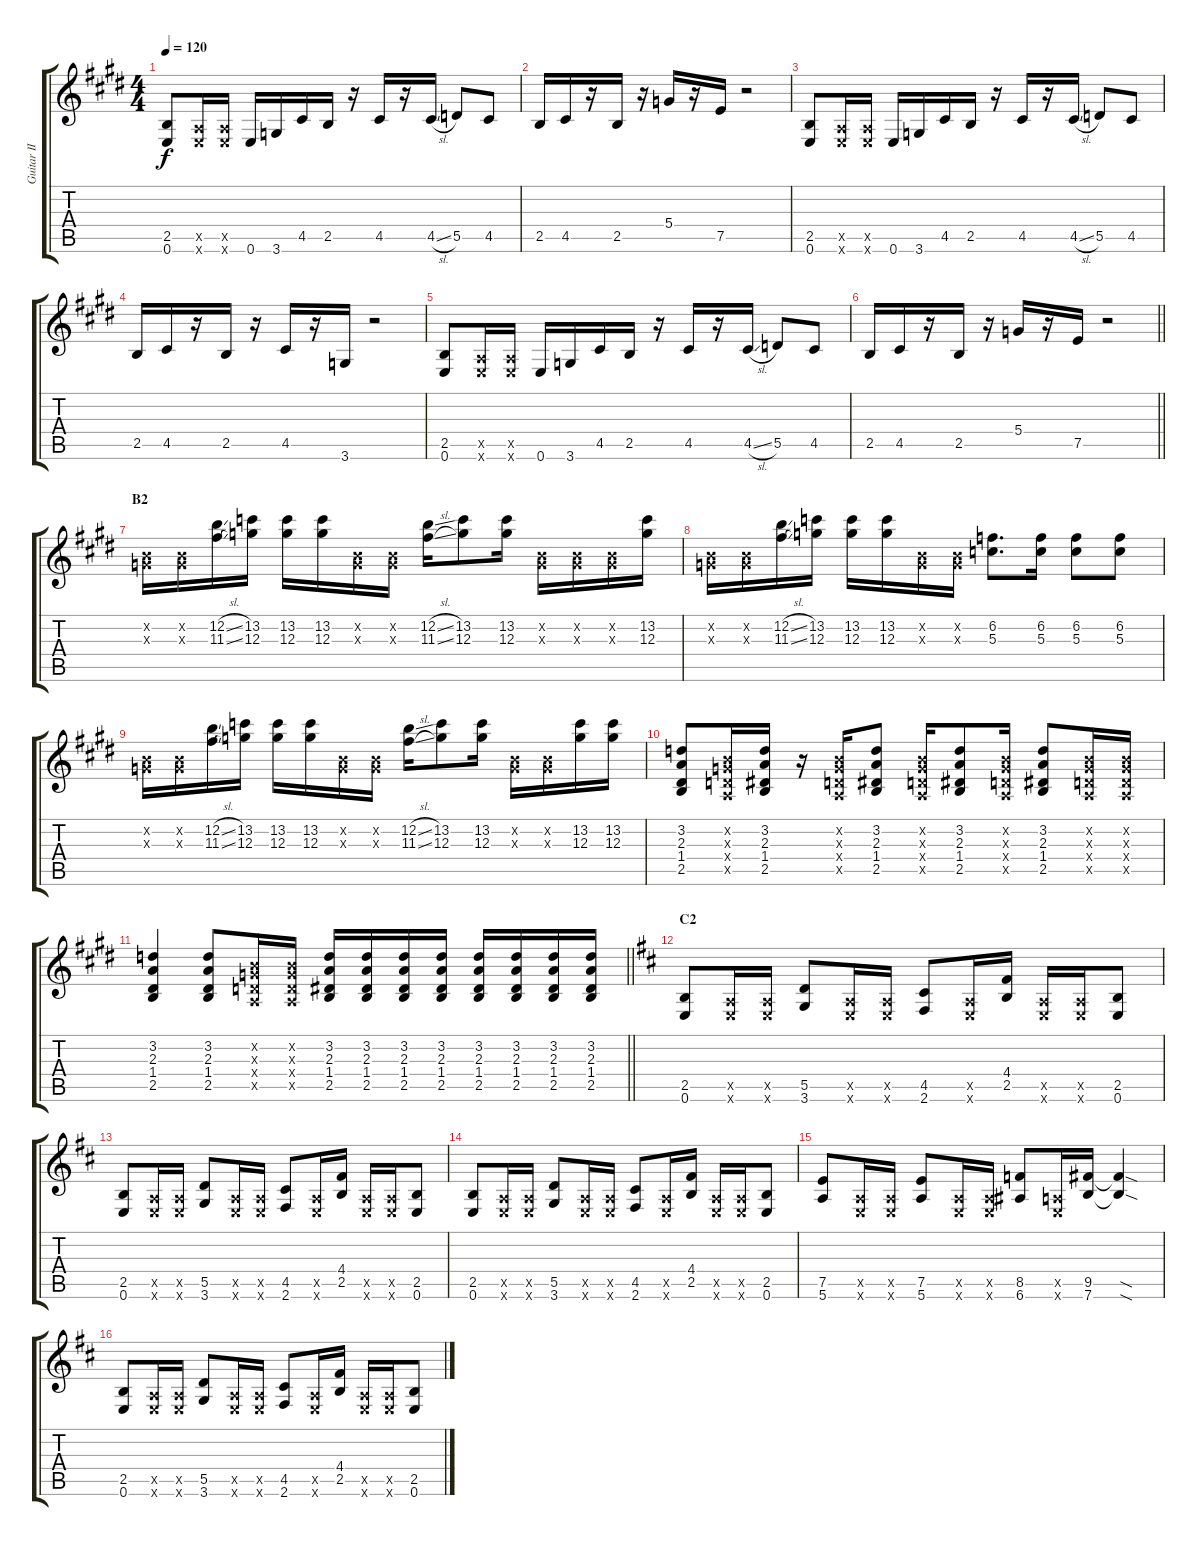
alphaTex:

\track ("Guitar II" "Guitar II") {instrument distortionguitar}
\staff {score tabs}
\tuning (E4 B3 G3 D3 A2 E2) {hide}
\ts (4 4)
\tempo 120
\clef g2
\ks e
(2.5 0.6).8{dy f} (0.5{x} 0.6{x}).16 (0.5{x} 0.6{x}).16 0.6.16 3.6.16 4.5.16 2.5.16 r.16 4.5.16 r.16 4.5{sl}.16 5.5.8 4.5.8 |
2.5.16 4.5.16 r.16 2.5.16 r.16 5.4.16 r.16 7.5.16 r.2 |
(2.5 0.6).8 (0.5{x} 0.6{x}).16 (0.5{x} 0.6{x}).16 0.6.16 3.6.16 4.5.16 2.5.16 r.16 4.5.16 r.16 4.5{sl}.16 5.5.8 4.5.8 |
2.5.16 4.5.16 r.16 2.5.16 r.16 4.5.16 r.16 3.6.16 r.2 |
(2.5 0.6).8 (0.5{x} 0.6{x}).16 (0.5{x} 0.6{x}).16 0.6.16 3.6.16 4.5.16 2.5.16 r.16 4.5.16 r.16 4.5{sl}.16 5.5.8 4.5.8 |
\barLineRight lightlight
2.5.16 4.5.16 r.16 2.5.16 r.16 5.4.16 r.16 7.5.16 r.2 |
\section ("" "B2")
(0.2{x} 0.3{x}).16 (0.2{x} 0.3{x}).16 (12.2{sl} 11.3{sl}).16 (13.2 12.3).16 (13.2 12.3).16 (13.2 12.3).16 (0.2{x} 0.3{x}).16 (0.2{x} 0.3{x}).16 (12.2{sl} 11.3{sl}).16 (13.2 12.3).8 (13.2 12.3).16 (0.2{x} 0.3{x}).16 (0.2{x} 0.3{x}).16 (0.2{x} 0.3{x}).16 (13.2 12.3).16 |
(0.2{x} 0.3{x}).16 (0.2{x} 0.3{x}).16 (12.2{sl} 11.3{sl}).16 (13.2 12.3).16 (13.2 12.3).16 (13.2 12.3).16 (0.2{x} 0.3{x}).16 (0.2{x} 0.3{x}).16 (6.2 5.3).8{d} (6.2 5.3).16 (6.2 5.3).8 (6.2 5.3).8 |
(0.2{x} 0.3{x}).16 (0.2{x} 0.3{x}).16 (12.2{sl} 11.3{sl}).16 (13.2 12.3).16 (13.2 12.3).16 (13.2 12.3).16 (0.2{x} 0.3{x}).16 (0.2{x} 0.3{x}).16 (12.2{sl} 11.3{sl}).16 (13.2 12.3).8 (13.2 12.3).16 (0.2{x} 0.3{x}).16 (0.2{x} 0.3{x}).16 (13.2 12.3).16 (13.2 12.3).16 |
(3.2 2.3 1.4 2.5).8 (0.2{x} 0.3{x} 0.4{x} 0.5{x}).16 (3.2 2.3 1.4 2.5).16 r.16 (0.2{x} 0.3{x} 0.4{x} 0.5{x}).16 (3.2 2.3 1.4 2.5).8 (0.2{x} 0.3{x} 0.4{x} 0.5{x}).16 (3.2 2.3 1.4 2.5).8 (0.2{x} 0.3{x} 0.4{x} 0.5{x}).16 (3.2 2.3 1.4 2.5).8 (0.2{x} 0.3{x} 0.4{x} 0.5{x}).16 (0.2{x} 0.3{x} 0.4{x} 0.5{x}).16 |
\barLineRight lightlight
(3.2 2.3 1.4 2.5).4 (3.2 2.3 1.4 2.5).8 (0.2{x} 0.3{x} 0.4{x} 0.5{x}).16 (0.2{x} 0.3{x} 0.4{x} 0.5{x}).16 (3.2 2.3 1.4 2.5).16 (3.2 2.3 1.4 2.5).16 (3.2 2.3 1.4 2.5).16 (3.2 2.3 1.4 2.5).16 (3.2 2.3 1.4 2.5).16 (3.2 2.3 1.4 2.5).16 (3.2 2.3 1.4 2.5).16 (3.2 2.3 1.4 2.5).16 |
\section ("" "C2")
\ks d
(2.5 0.6).8 (0.5{x} 0.6{x}).16 (0.5{x} 0.6{x}).16 (5.5 3.6).8 (0.5{x} 0.6{x}).16 (0.5{x} 0.6{x}).16 (4.5 2.6).8 (0.5{x} 0.6{x}).16 (4.4 2.5).16 (0.5{x} 0.6{x}).16 (0.5{x} 0.6{x}).16 (2.5 0.6).8 |
(2.5 0.6).8 (0.5{x} 0.6{x}).16 (0.5{x} 0.6{x}).16 (5.5 3.6).8 (0.5{x} 0.6{x}).16 (0.5{x} 0.6{x}).16 (4.5 2.6).8 (0.5{x} 0.6{x}).16 (4.4 2.5).16 (0.5{x} 0.6{x}).16 (0.5{x} 0.6{x}).16 (2.5 0.6).8 |
(2.5 0.6).8 (0.5{x} 0.6{x}).16 (0.5{x} 0.6{x}).16 (5.5 3.6).8 (0.5{x} 0.6{x}).16 (0.5{x} 0.6{x}).16 (4.5 2.6).8 (0.5{x} 0.6{x}).16 (4.4 2.5).16 (0.5{x} 0.6{x}).16 (0.5{x} 0.6{x}).16 (2.5 0.6).8 |
(7.5 5.6).8 (0.5{x} 0.6{x}).16 (0.5{x} 0.6{x}).16 (7.5 5.6).8 (0.5{x} 0.6{x}).16 (0.5{x} 0.6{x}).16 (8.5 6.6).8 (0.5{x} 0.6{x}).16 (9.5 7.6).16 (9.5{sod t} 7.6{sod t}).4 |
(2.5 0.6).8 (0.5{x} 0.6{x}).16 (0.5{x} 0.6{x}).16 (5.5 3.6).8 (0.5{x} 0.6{x}).16 (0.5{x} 0.6{x}).16 (4.5 2.6).8 (0.5{x} 0.6{x}).16 (4.4 2.5).16 (0.5{x} 0.6{x}).16 (0.5{x} 0.6{x}).16 (2.5 0.6).8
